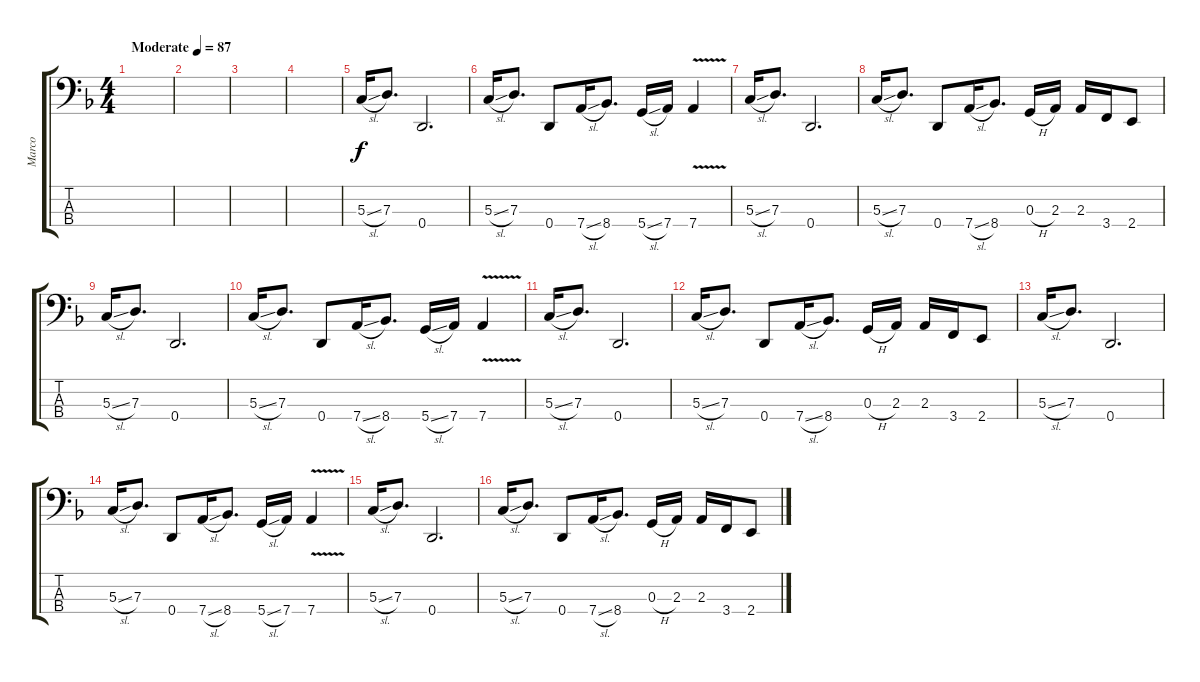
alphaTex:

\track ("Marco" "Marco") {instrument electricbasspick}
\staff {score tabs}
\tuning (F2 C2 G1 D1) {hide}
\ts (4 4)
\tempo (87 "Moderate")
\clef f4
\ks dminor
|
|
|
|
5.3{sl}.16 7.3.8{d} 0.4.2{d} |
5.3{sl}.16 7.3.8{d} 0.4.8 7.4{sl}.16 8.4.8{d} 5.4{sl}.16 7.4.16 7.4{v}.4 |
5.3{sl}.16 7.3.8{d} 0.4.2{d} |
5.3{sl}.16 7.3.8{d} 0.4.8 7.4{sl}.16 8.4.8{d} 0.3{h}.16 2.3.16 2.3.16 3.4.16 2.4.8 |
5.3{sl}.16 7.3.8{d} 0.4.2{d} |
5.3{sl}.16 7.3.8{d} 0.4.8 7.4{sl}.16 8.4.8{d} 5.4{sl}.16 7.4.16 7.4{v}.4 |
5.3{sl}.16 7.3.8{d} 0.4.2{d} |
5.3{sl}.16 7.3.8{d} 0.4.8 7.4{sl}.16 8.4.8{d} 0.3{h}.16 2.3.16 2.3.16 3.4.16 2.4.8 |
5.3{sl}.16 7.3.8{d} 0.4.2{d} |
5.3{sl}.16 7.3.8{d} 0.4.8 7.4{sl}.16 8.4.8{d} 5.4{sl}.16 7.4.16 7.4{v}.4 |
5.3{sl}.16 7.3.8{d} 0.4.2{d} |
5.3{sl}.16 7.3.8{d} 0.4.8 7.4{sl}.16 8.4.8{d} 0.3{h}.16 2.3.16 2.3.16 3.4.16 2.4.8
